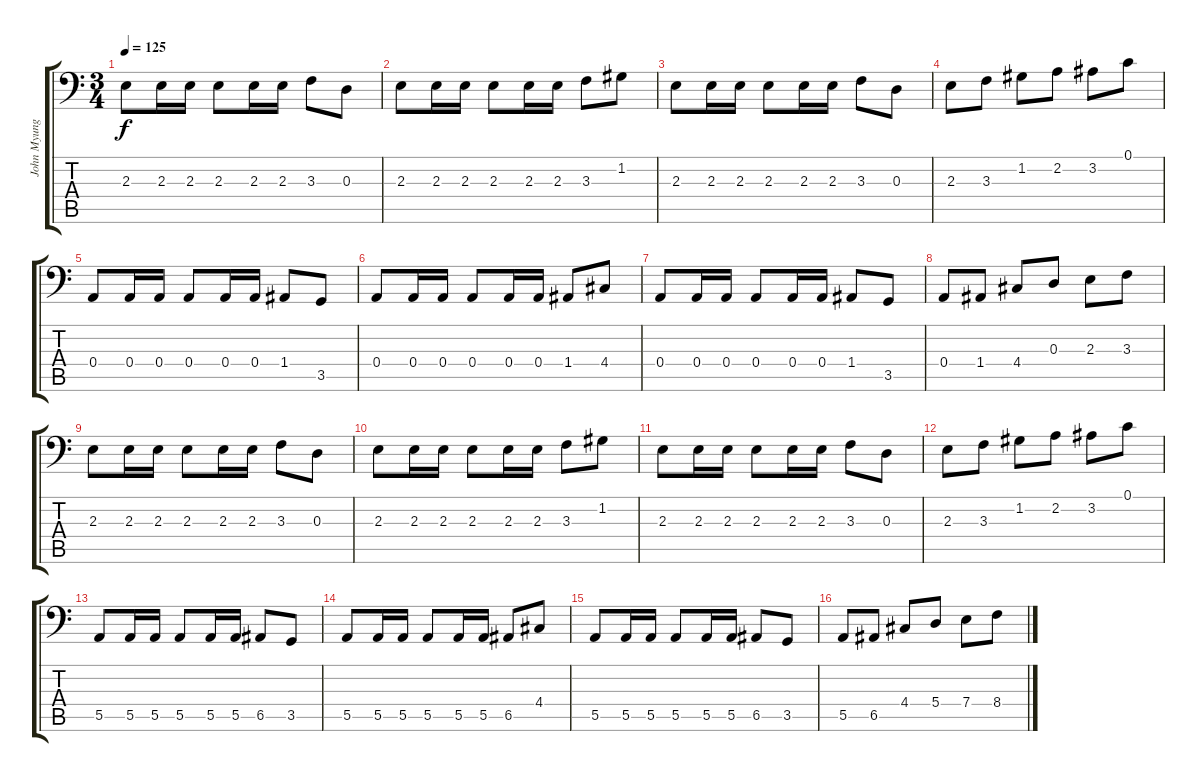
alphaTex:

\track ("John Myung Bass" "John Myung") {instrument electricbasspick}
\staff {score tabs}
\tuning (C3 G2 D2 A1 E1 B0) {hide}
\ts (3 4)
\tempo 125
\clef f4
\ks c
2.3.8{dy f} 2.3.16 2.3.16 2.3.8 2.3.16 2.3.16 3.3.8 0.3.8 |
2.3.8 2.3.16 2.3.16 2.3.8 2.3.16 2.3.16 3.3.8 1.2.8 |
2.3.8 2.3.16 2.3.16 2.3.8 2.3.16 2.3.16 3.3.8 0.3.8 |
2.3.8 3.3.8 1.2.8 2.2.8 3.2.8 0.1.8 |
0.4.8 0.4.16 0.4.16 0.4.8 0.4.16 0.4.16 1.4.8 3.5.8 |
0.4.8 0.4.16 0.4.16 0.4.8 0.4.16 0.4.16 1.4.8 4.4.8 |
0.4.8 0.4.16 0.4.16 0.4.8 0.4.16 0.4.16 1.4.8 3.5.8 |
0.4.8 1.4.8 4.4.8 0.3.8 2.3.8 3.3.8 |
2.3.8 2.3.16 2.3.16 2.3.8 2.3.16 2.3.16 3.3.8 0.3.8 |
2.3.8 2.3.16 2.3.16 2.3.8 2.3.16 2.3.16 3.3.8 1.2.8 |
2.3.8 2.3.16 2.3.16 2.3.8 2.3.16 2.3.16 3.3.8 0.3.8 |
2.3.8 3.3.8 1.2.8 2.2.8 3.2.8 0.1.8 |
5.5.8 5.5.16 5.5.16 5.5.8 5.5.16 5.5.16 6.5.8 3.5.8 |
5.5.8 5.5.16 5.5.16 5.5.8 5.5.16 5.5.16 6.5.8 4.4.8 |
5.5.8 5.5.16 5.5.16 5.5.8 5.5.16 5.5.16 6.5.8 3.5.8 |
5.5.8 6.5.8 4.4.8 5.4.8 7.4.8 8.4.8
